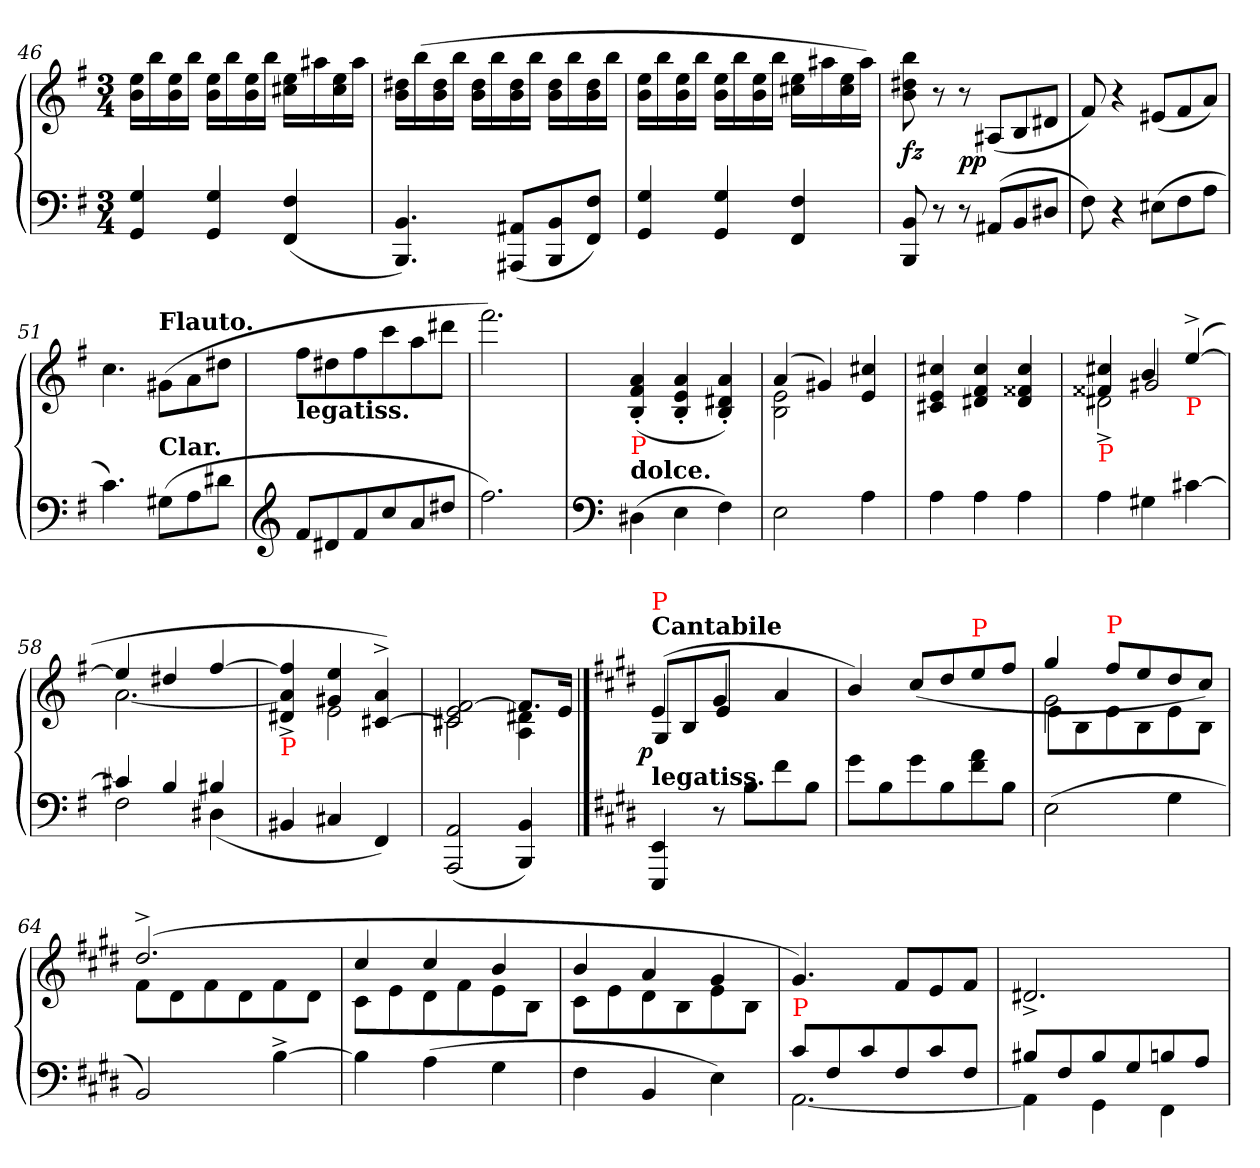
**kern	**kern	**dynam
*part1	*part1	*part1
*staff2	*staff1	*staff1/2
*clefF4	*clefG2	*
*k[f#]	*k[f#]	*
*e:	*e:	*
*M3/4	*M3/4	*
=46	=46	=46
4G! 4GG!	16ee!\ 16b!\LL	.
.	16bb!\	.
.	16ee!\ 16b!\	.
.	16bb!\JJ	.
4G! 4GG!	16ee!\ 16b!\LL	.
.	16bb!\	.
.	16ee!\ 16b!\	.
.	16bb!\JJ	.
(<4F#! 4FF#!	16ee!\ 16cc#X!\LL	.
.	16aa#X!\	.
.	16ee!\ 16cc#!\	.
.	16aa#!\JJ	.
=47	=47	=47
4.BB! 4.BBB!)	16dd#X!\ 16b!\LL	.
.	(>16bb!\	.
.	16dd#!\ 16b!\	.
.	16bb!\JJ	.
.	16dd#!\ 16b!\LL	.
.	16bb!\	.
(<8AA#X! 8AAA#X!L	16dd#!\ 16b!\	.
.	16bb!\JJ	.
8BB! 8BBB!	16dd#!\ 16b!\LL	.
.	16bb!\	.
8F#! 8FF#!J)	16dd#!\ 16b!\	.
.	16bb!\JJ	.
=48	=48	=48
4G! 4GG!	16ee!\ 16b!\LL	.
.	16bb!\	.
.	16ee!\ 16b!\	.
.	16bb!\JJ	.
4G! 4GG!	16ee!\ 16b!\LL	.
.	16bb!\	.
.	16ee!\ 16b!\	.
.	16bb!\JJ	.
4F#! 4FF#!	16ee!\ 16cc#X!\LL	.
.	16aa#X!\	.
.	16ee!\ 16cc#!\	.
.	16aa#!\JJ)	.
=49	=49	=49
8BB! 8BBB!	8bb! 8dd#X! 8b!	fz
8r	8r	.
8r	8r	pp
(>8AA#X!/L	(<8A#X!L	.
8BB!	8B!	.
8D#X!J	8d#X!J	.
=50	=50	=50
8F#!\)	8f#!)	.
4r	4r	.
(>8E#X!L	(<8e#X!L	.
8F#!	8f#!	.
8A!J	8a!J)	.
=51	=51	=51
4.c!)	4.cc!	.
!	!LO:TX:a:B:t=Flauto.	!
!LO:TX:a:B:t=Clar.	!	!
(>8G#X!\L	(>8g#X!\L	.
8A!\	8a!	.
8d#X!\J	8dd#X!J	.
=52	=52	=52
*clefG2	*	*
!	!LO:TX:b:B:t=legatiss.	!
8f#!/L	8ff#!\L	.
8d#X!	8dd#X!\	.
8f#!	8ff#!\	.
8cc!	8ccc!\	.
8a!	8aa!\	.
8dd#X!J	8ddd#X!\J	.
=53	=53	=53
2.ff#!)	2.fff#!)	.
=54	=54	=54
*clefF4	*	*
!	!LO:TX:b:color=red:t=P	!
!	!LO:TX:b:B:t=dolce.	!
(>4D#X!	(<4a!' 4f#!' 4B!'	.
4E!	4a!' 4e!' 4B!'	.
4F#!)	4a!' 4d#X!' 4B!')	.
=55	=55	=55
*	*^	*
2E!	(>4a!	2e! 2B!	.
.	4g#X!)	.	.
4A!	4cc#X! 4e!	4ryy	.
*	*v	*v	*
=56	=56	=56
4A!	4cc#X! 4e! 4c#X!	.
4A!	4cc#! 4f#! 4d#X!	.
4A!	4cc#! 4f##X! 4d#!	.
=57	=57	=57
*	*^	*
*	*	*^	*
!	!LO:TX:b:color=red:t=P	!	!	!
4A!	4cc#X! 4f##X!	2d#X^<!	4ryy	.
4G#X!	4b!	.	2g#X!	.
!	!LO:TX:b:color=red:t=P	!	!	!
[4c#X!	(>[4ee^<!	4ryy	.	.
*	*	*v	*v	*
=58	=58	=58	=58
*^	*	*	*
4c#X!]	2F#!	4ee!]	[2.a!	.
4B!	.	4dd#X!	.	.
4B#X!	(<4D#X!	[4ff#!	.	.
=59	=59	=59	=59	=59
!	!	!LO:TX:b:color=red:t=P	!	!
*v	*v	*	*	*
4BB#X!/	4ff#!]^< 4a!]^< 4d#X!^<	4ryy	.
4C#X!/	4ee! 4g#X!	2e!	.
4FF#!/)	4a!^> [4c#X!^>)	.	.
=60	=60	=60	=60
(<2AA! 2AAA!	[2f#! 2e! 2c#X!	2c#X!]	.
4BB! 4BBB!)	8.f#!L]	4d#X! 4A!	.
.	16e!Jk	.	.
==	==	==	==
*k[f#c#g#d#]	*k[f#c#g#d#]	*	*
!	!LO:TX:a:B:t=Cantabile	!	!
!	!LO:TX:a:color=red:t=P	!	!
!LO:TX:a:B:t=legatiss.	!	!	!
!	!	!	!LO:DY:rj
4EE!/ 4EEE!/	(>4e!	8G#!/L	p
.	.	8B!/	.
8r	4g#!	8e!\J	.
8B!L	.	8ryy	.
8f#!\	4a!	4ryy	.
8B!J	.	.	.
*	*v	*v	*
=62	=62	=62
8g#!\L	4b!/)	.
8B!\	.	.
8g#!\	(>8cc#!/L	.
8B!\	8dd#!/	.
!	!LO:TX:a:color=red:t=P	!
8a!\ 8f#!\	8ee!/	.
8B!\J	8ff#!/J	.
=63	=63	=63
*	*^	*
*	*	*^	*
(>2E!	4gg#!	2g#!	8e!\L	.
.	.	.	8B!\	.
!	!LO:TX:a:color=red:t=P	!	!	!
.	8ff#!L	.	8e!\	.
.	8ee!	.	8B!\	.
4G#!	8dd#!	4ryy	8e!\	.
.	8cc#!J)	.	8B!\J	.
*	*	*v	*v	*
=64	=64	=64	=64
2BB!/)	(>2.dd#^>!	8f#!\L	.
.	.	8d#!\	.
.	.	8f#!\	.
.	.	8d#!\	.
[4B^!	.	8f#!\	.
.	.	8d#!\J	.
=65	=65	=65	=65
4B!]	4cc#!	8c#!\L	.
.	.	8e!\	.
(>4A!	4cc#!	8d#!\	.
.	.	8f#!\	.
4G#!	4b!	8e!\	.
.	.	8B!\J	.
=66	=66	=66	=66
4F#!	4b!	8c#!\L	.
.	.	8e!\	.
4BB!/	4a!	8d#!\	.
.	.	8B!\	.
4E!)	4g#!	8e!\	.
.	.	8B!\J	.
=67	=67	=67	=67
*^	*	*	*
!LO:TX:a:color=red:t=P	!	!	!	!
*	*	*v	*v	*
8c#!\L	[2.AA!	4.g#!)	.
8F#!/	.	.	.
8c#!\	.	.	.
8F#!/	.	8f#!L	.
8c#!\	.	8e!	.
8F#!/J	.	8f#!J	.
=68	=68	=68	=68
8B#X!L	4AA!]	2.d#X^>!	.
8F#!	.	.	.
8B#!	4GG#!	.	.
8G#!	.	.	.
8Bn!	4FF#!	.	.
8A!J	.	.	.
*v	*v	*	*
=	=	=
*-	*-	*-
